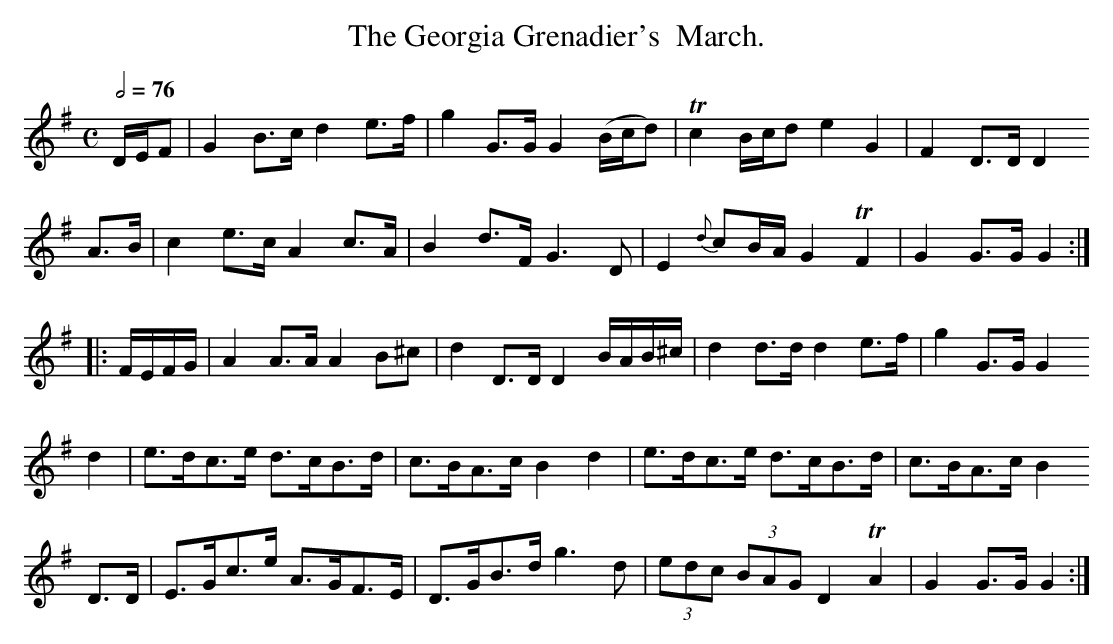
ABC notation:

X:1
T:The Georgia Grenadier's  March.
M:C
L:1/8
Q:1/2=76
K:G
D/E/F   |G2 B>c d2 e>f|g2 G>G G2(B/c/d)   |  Tc2    B/c/d e2 G2 |F2 D>D D2
A>B     |c2 e>c A2 c>A|B2 d>F G3     D    |   E2 {d}cB/A/ G2TF2 |G2 G>G G2::
F/E/F/G/|A2 A>A A2 B^c|d2 D>D D2 B/A/B/^c/|   d2    d>d   d2 e>f|g2 G>G G2
d2      |e>dc>e d>cB>d|c>BA>c B2 d2       |   e>dc>e   d>cB>d|c>BA>c B2
D>D     |E>Gc>e A>GF>E|D>GB>d g3     d    | (3edc (3BAG   D2TA2 |G2 G>G G2:|
